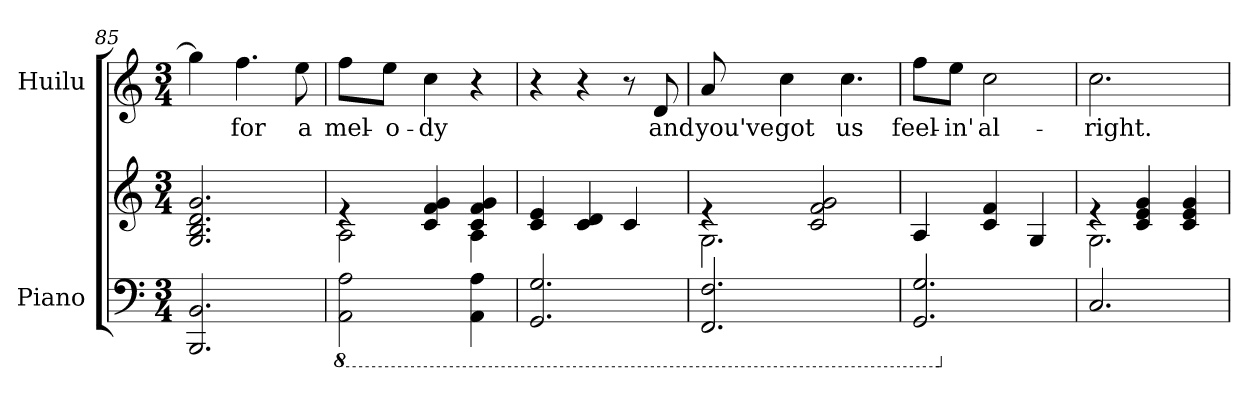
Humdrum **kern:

**kern	**kern	**kern	**text
*part2	*part2	*part1	*part1
*staff3	*staff2	*staff1	*staff1
*I"Piano	*	*I"Huilu	*
*I'Pno	*	*	*
*clefF4	*clefG2	*clefG2	*
*k[]	*k[]	*k[]	*
*M3/4	*M3/4	*M3/4	*
=85	=85	=85	=85
2.BBB/ 2.BB/	2.G/ 2.B/ 2.d/ 2.g/	4gg\]	.
.	.	4.ff\	for
.	.	8ee\	a
!!LO:LB:g=z
=86	=86	=86	=86
*8ba	*	*	*
*	*^	*	*
2AAA\ 2AA\	4re	2A\	8ff\L	mel-
.	.	.	8ee\J	-o-
.	4c/ 4f/ 4g/	.	4cc\	-dy
4AAA\ 4AA\	4c/ 4f/ 4g/	4A\	4r	.
*	*v	*v	*	*
=87	=87	=87	=87
2.GGG/ 2.GG/	4c/ 4e/	4r	.
.	4c/ 4d/	4r	.
.	4c/	8r	.
.	.	8d/	and
=88	=88	=88	=88
*	*^	*	*
2.FFF/ 2.FF/	4re	2.G\	8a/	you've
.	.	.	4cc\	got
.	2c/ 2f/ 2g/	.	.	.
.	.	.	4.cc\	us
*	*v	*v	*	*
=89	=89	=89	=89
2.GGG/ 2.GG/	4A/	8ff\L	feel-
.	.	8ee\J	-in'
.	4c/ 4f/	2cc\	al-
.	4G/	.	.
=90	=90	=90	=90
*X8ba	*	*	*
*	*^	*	*
2.C/	4re	2.G\	2.cc\	-right.
.	4c/ 4e/ 4g/	.	.	.
.	4c/ 4e/ 4g/	.	.	.
*	*v	*v	*	*
=	=	=	=
*-	*-	*-	*-
